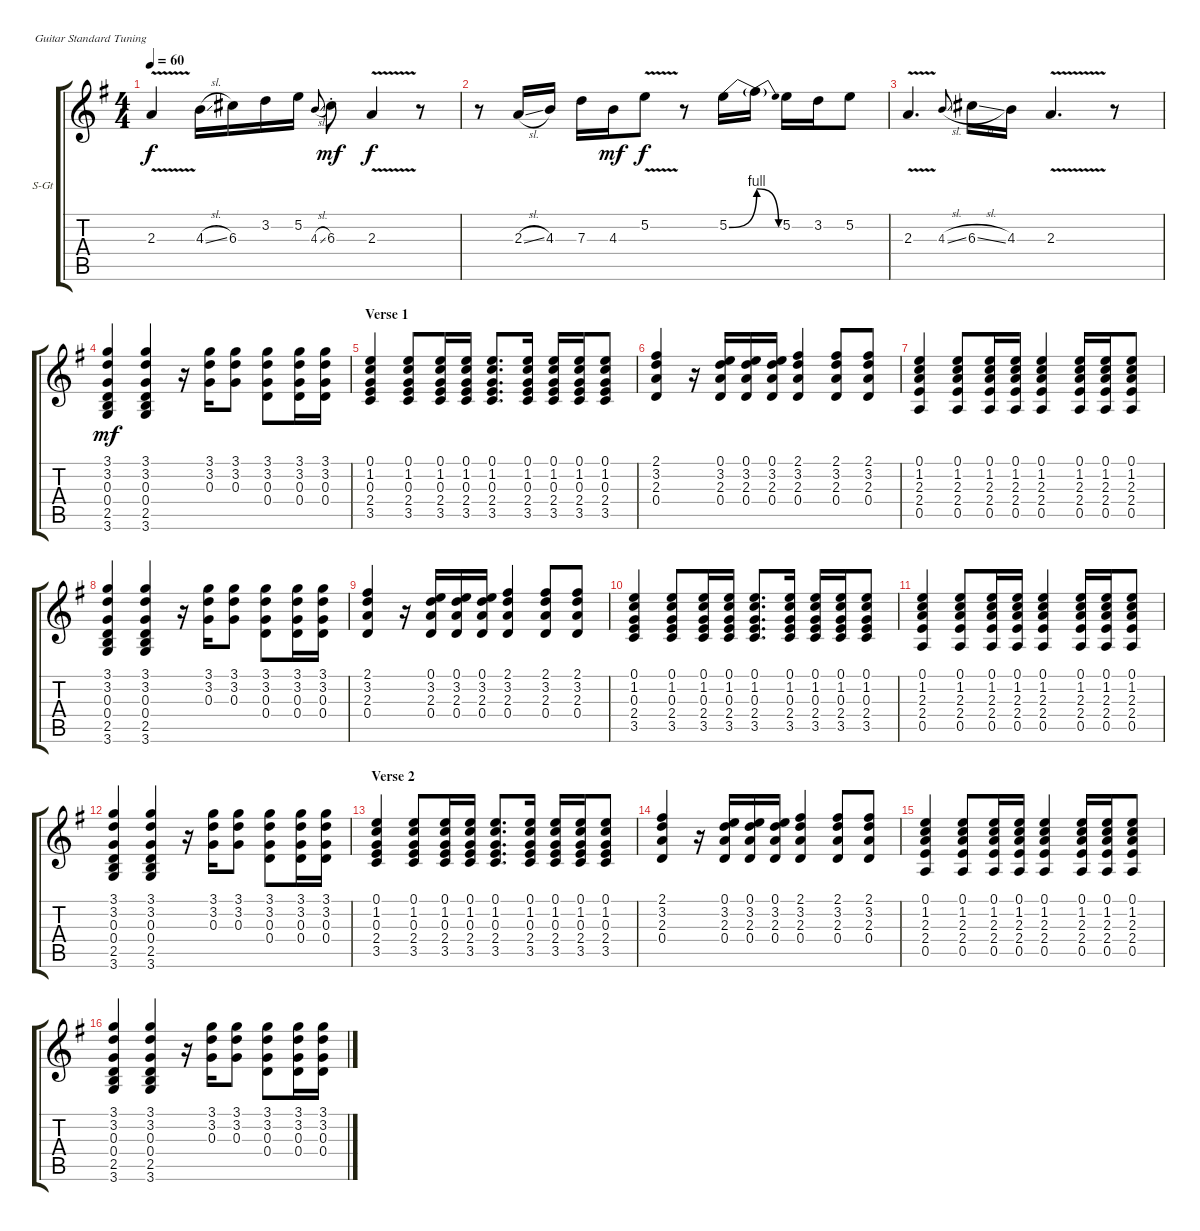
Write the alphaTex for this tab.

\defaultSystemsLayout 4
\bracketExtendMode groupsimilarinstruments
\firstSystemTrackNameOrientation horizontal
\otherSystemsTrackNameOrientation horizontal
\track ("Lead" "S-Gt") {instrument acousticguitarsteel}
\staff {score tabs}
\tuning (E4 B3 G3 D3 A2 E2)
\ts (4 4)
\tempo 60
\clef g2
\ks g
2.3{v}.4{dy f} 4.3{sl}.16 6.3.16 3.2.16 5.2.16 4.3{sl}.8{gr onbeat} 6.3{st}.8{dy mf} 2.3{v}.4{dy f} r.8 |
r.8 2.3{sl}.16 4.3.16 7.3.16 4.3.16{dy mf} 5.2{v}.8{dy f} r.8 5.2{be (bend 0 0 60 4)}.16 5.2{be (release 0 4 60 0) t}.16 5.2.16 3.2.16 5.2.8 |
2.3{v}.4{d} 4.3{sl}.8{gr onbeat} 6.3{sl}.16 4.3.16 2.3{v}.4{d} r.8 |
(3.6 2.5 0.4 0.3 3.2 3.1).4{dy mf} (3.6 2.5 0.4 0.3 3.2 3.1).4 r.16 (0.3 3.2 3.1).16 (0.3 3.2 3.1).8 (0.3 3.2 3.1 0.4).8 (0.3 3.2 3.1 0.4).16 (0.3 3.2 3.1 0.4).16 |
\section ("" "Verse 1")
(3.5 2.4 0.3 1.2 0.1).4 (3.5 2.4 0.3 1.2 0.1).8 (3.5 2.4 0.3 1.2 0.1).16 (3.5 2.4 0.3 1.2 0.1).16 (3.5 2.4 0.3 1.2 0.1).8{d} (3.5 2.4 0.3 1.2 0.1).16 (3.5 2.4 0.3 1.2 0.1).16 (3.5 2.4 0.3 1.2 0.1).16 (3.5 2.4 0.3 1.2 0.1).8 |
(0.4 2.3 3.2 2.1).4 r.16 (0.4 2.3 3.2 0.1).16 (0.4 2.3 3.2 0.1).16 (0.4 2.3 3.2 0.1).16 (0.4 2.3 3.2 2.1).4 (0.4 2.3 3.2 2.1).8 (0.4 2.3 3.2 2.1).8 |
(0.1 1.2 2.3 2.4 0.5).4 (0.1 1.2 2.3 2.4 0.5).8 (0.1 1.2 2.3 2.4 0.5).16 (0.1 1.2 2.3 2.4 0.5).16 (0.1 1.2 2.3 2.4 0.5).4 (0.1 1.2 2.3 2.4 0.5).16 (0.1 1.2 2.3 2.4 0.5).16 (0.1 1.2 2.3 2.4 0.5).8 |
(3.6 2.5 0.4 0.3 3.2 3.1).4 (3.6 2.5 0.4 0.3 3.2 3.1).4 r.16 (0.3 3.2 3.1).16 (0.3 3.2 3.1).8 (0.3 3.2 3.1 0.4).8 (0.3 3.2 3.1 0.4).16 (0.3 3.2 3.1 0.4).16 |
(0.4 2.3 3.2 2.1).4 r.16 (0.4 2.3 3.2 0.1).16 (0.4 2.3 3.2 0.1).16 (0.4 2.3 3.2 0.1).16 (0.4 2.3 3.2 2.1).4 (0.4 2.3 3.2 2.1).8 (0.4 2.3 3.2 2.1).8 |
(3.5 2.4 0.3 1.2 0.1).4 (3.5 2.4 0.3 1.2 0.1).8 (3.5 2.4 0.3 1.2 0.1).16 (3.5 2.4 0.3 1.2 0.1).16 (3.5 2.4 0.3 1.2 0.1).8{d} (3.5 2.4 0.3 1.2 0.1).16 (3.5 2.4 0.3 1.2 0.1).16 (3.5 2.4 0.3 1.2 0.1).16 (3.5 2.4 0.3 1.2 0.1).8 |
(0.1 1.2 2.3 2.4 0.5).4 (0.1 1.2 2.3 2.4 0.5).8 (0.1 1.2 2.3 2.4 0.5).16 (0.1 1.2 2.3 2.4 0.5).16 (0.1 1.2 2.3 2.4 0.5).4 (0.1 1.2 2.3 2.4 0.5).16 (0.1 1.2 2.3 2.4 0.5).16 (0.1 1.2 2.3 2.4 0.5).8 |
(3.6 2.5 0.4 0.3 3.2 3.1).4 (3.6 2.5 0.4 0.3 3.2 3.1).4 r.16 (0.3 3.2 3.1).16 (0.3 3.2 3.1).8 (0.3 3.2 3.1 0.4).8 (0.3 3.2 3.1 0.4).16 (0.3 3.2 3.1 0.4).16 |
\section ("" "Verse 2")
(3.5 2.4 0.3 1.2 0.1).4 (3.5 2.4 0.3 1.2 0.1).8 (3.5 2.4 0.3 1.2 0.1).16 (3.5 2.4 0.3 1.2 0.1).16 (3.5 2.4 0.3 1.2 0.1).8{d} (3.5 2.4 0.3 1.2 0.1).16 (3.5 2.4 0.3 1.2 0.1).16 (3.5 2.4 0.3 1.2 0.1).16 (3.5 2.4 0.3 1.2 0.1).8 |
(0.4 2.3 3.2 2.1).4 r.16 (0.4 2.3 3.2 0.1).16 (0.4 2.3 3.2 0.1).16 (0.4 2.3 3.2 0.1).16 (0.4 2.3 3.2 2.1).4 (0.4 2.3 3.2 2.1).8 (0.4 2.3 3.2 2.1).8 |
(0.1 1.2 2.3 2.4 0.5).4 (0.1 1.2 2.3 2.4 0.5).8 (0.1 1.2 2.3 2.4 0.5).16 (0.1 1.2 2.3 2.4 0.5).16 (0.1 1.2 2.3 2.4 0.5).4 (0.1 1.2 2.3 2.4 0.5).16 (0.1 1.2 2.3 2.4 0.5).16 (0.1 1.2 2.3 2.4 0.5).8 |
(3.6 2.5 0.4 0.3 3.2 3.1).4 (3.6 2.5 0.4 0.3 3.2 3.1).4 r.16 (0.3 3.2 3.1).16 (0.3 3.2 3.1).8 (0.3 3.2 3.1 0.4).8 (0.3 3.2 3.1 0.4).16 (0.3 3.2 3.1 0.4).16
